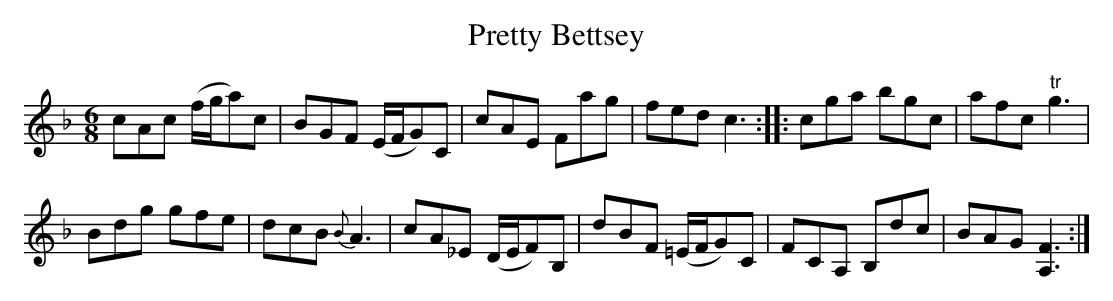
X:1
T:Pretty Bettsey
M:6/8
L:1/8
K:F
cAc (f/g/a)c | BGF (E/F/G)C | cAE Fag | fed c3::cga bgc | afc "tr"g3 |
Bdg gfe | dcB {B}A3 | cA_E (D/E/F)B, | dBF (=E/F/G)C | FCA, B,dc | BAG [A,3F3] :|
